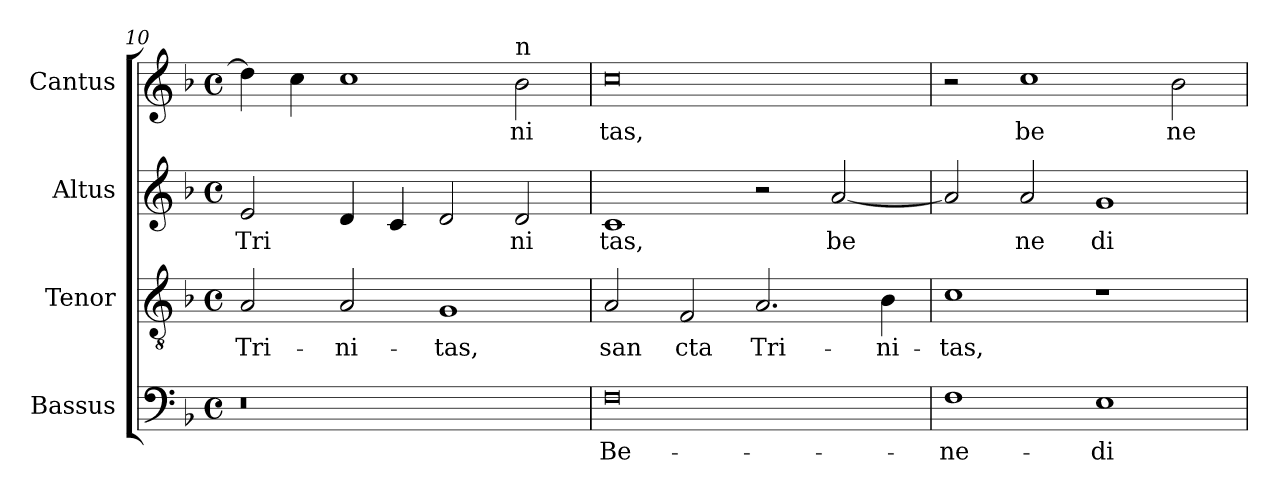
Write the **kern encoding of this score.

**kern	**text	**kern	**text	**kern	**text	**kern	**text
*part4	*part4	*part3	*part3	*part2	*part2	*part1	*part1
*staff4	*staff4	*staff3	*staff3	*staff2	*staff2	*staff1	*staff1
*I"Bassus	*	*I"Tenor	*	*I"Altus	*	*I"Cantus	*
*clefF4	*	*clefGv2	*	*clefG2	*	*clefG2	*
*k[b-]	*	*k[b-]	*	*k[b-]	*	*k[b-]	*
*F:	*	*F:	*	*F:	*	*F:	*
*M4/4	*	*M4/4	*	*M4/4	*	*M4/4	*
*met(c)	*	*met(c)	*	*met(c)	*	*met(c)	*
=10	=10	=10	=10	=10	=10	=10	=10
!	!	!	!LO:LY:b:cj	!	!LO:LY:b	!	!
0r	.	2A/	Tri-	2e/	Tri	4dd\]	.
.	.	.	.	.	.	4cc\	.
!	!	!	!LO:LY:b:cj	!	!	!	!
.	.	2A/	-ni-	4d/	.	1cc	.
.	.	.	.	4c/	.	.	.
!	!	!	!LO:LY:b:cj	!	!	!	!
.	.	1G	-tas,	2d/	.	.	.
!	!	!	!	!	!	!LO:TX:a:t=n	!
!	!	!	!	!	!LO:LY:b:cj	!	!LO:LY:b:cj
.	.	.	.	2d/	ni	2b-\	ni
=11	=11	=11	=11	=11	=11	=11	=11
!	!LO:LY:b:cj	!	!LO:LY:b:cj	!	!LO:LY:b:cj	!	!LO:LY:b:cj
0F	Be-	2A/	san	1c	tas,	0cc	tas,
!	!	!	!LO:LY:b:cj	!	!	!	!
.	.	2F/	cta	.	.	.	.
!	!	!	!LO:LY:b:cj	!	!	!	!
.	.	2.A/	Tri-	2r	.	.	.
!	!	!	!	!	!LO:LY:b:cj	!	!
.	.	.	.	[<2a/	be	.	.
!	!	!	!LO:LY:b:cj	!	!	!	!
.	.	4B-\	-ni-	.	.	.	.
=12	=12	=12	=12	=12	=12	=12	=12
!	!LO:LY:b:cj	!	!LO:LY:b:cj	!	!	!	!
1F	-ne-	1c	-tas,	2a/]	.	2r	.
!	!	!	!	!	!LO:LY:b:cj	!	!LO:LY:b:cj
.	.	.	.	2a/	ne	1cc	be
!	!LO:LY:b:cj	!	!	!	!LO:LY:b:cj	!	!
1E	-di-	1r	.	1g	di	.	.
!	!	!	!	!	!	!	!LO:LY:b:cj
.	.	.	.	.	.	2b-\	ne
=	=	=	=	=	=	=	=
*-	*-	*-	*-	*-	*-	*-	*-
